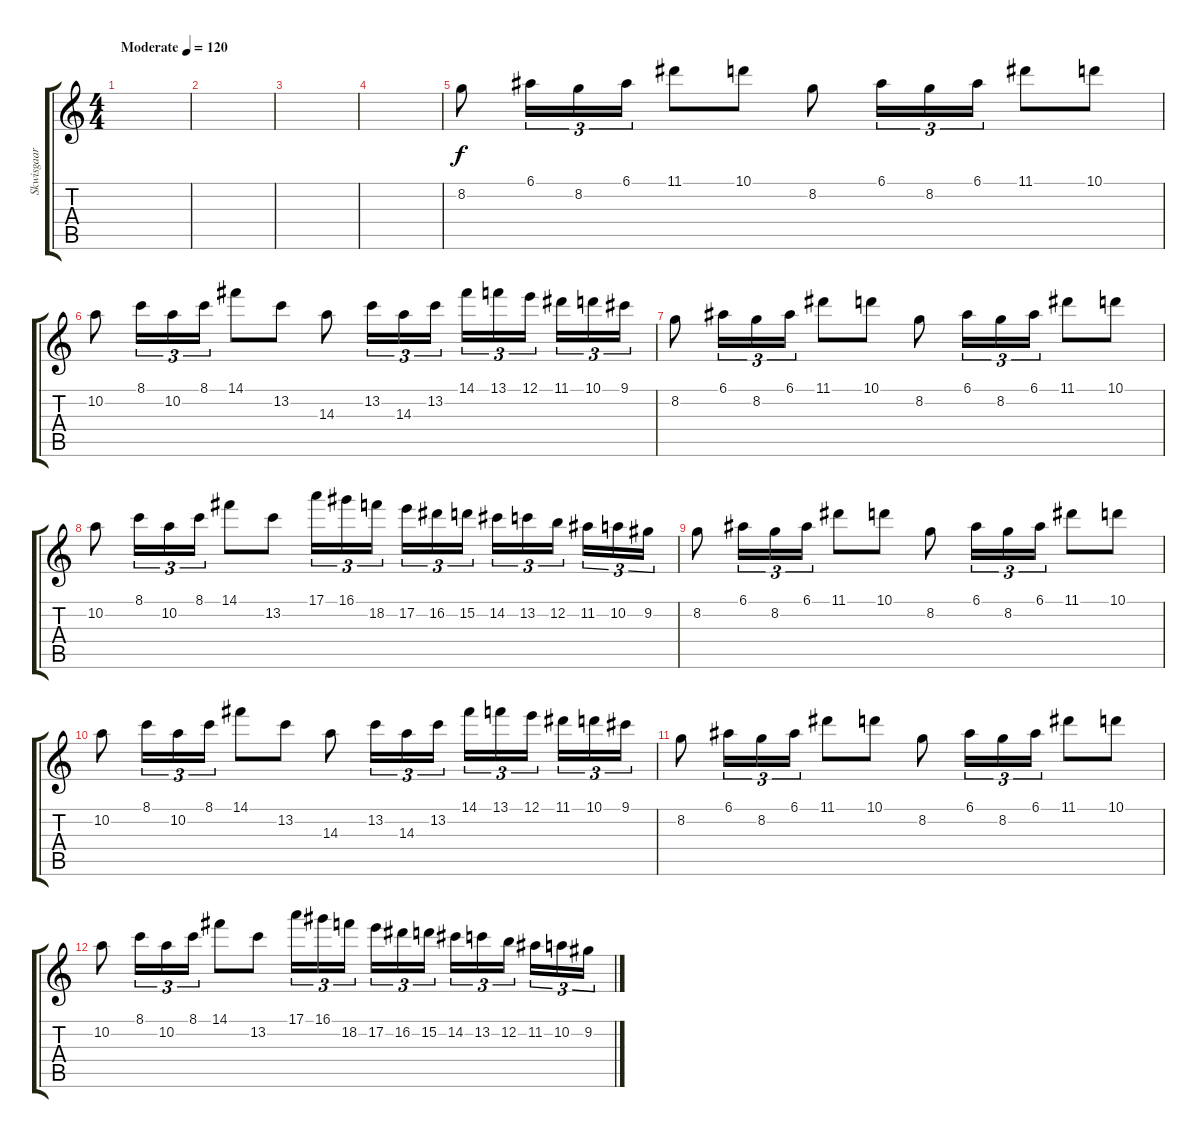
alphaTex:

\track ("Skwisgaar" "Skwisgaar") {instrument distortionguitar}
\staff {score tabs}
\tuning (E4 B3 G3 D3 A2 E2) {hide}
\ts (4 4)
\tempo (120 "Moderate")
\clef g2
\ks aminor
|
|
|
|
8.2.8 6.1.16{tu (3 2)} 8.2.16{tu (3 2)} 6.1.16{tu (3 2)} 11.1.8 10.1.8 8.2.8 6.1.16{tu (3 2)} 8.2.16{tu (3 2)} 6.1.16{tu (3 2)} 11.1.8 10.1.8 |
10.2.8 8.1.16{tu (3 2)} 10.2.16{tu (3 2)} 8.1.16{tu (3 2)} 14.1.8 13.2.8 14.3.8 13.2.16{tu (3 2)} 14.3.16{tu (3 2)} 13.2.16{tu (3 2)} 14.1.16{tu (3 2)} 13.1.16{tu (3 2)} 12.1.16{tu (3 2) beam splitsecondary} 11.1.16{tu (3 2)} 10.1.16{tu (3 2)} 9.1.16{tu (3 2)} |
8.2.8 6.1.16{tu (3 2)} 8.2.16{tu (3 2)} 6.1.16{tu (3 2)} 11.1.8 10.1.8 8.2.8 6.1.16{tu (3 2)} 8.2.16{tu (3 2)} 6.1.16{tu (3 2)} 11.1.8 10.1.8 |
10.2.8 8.1.16{tu (3 2)} 10.2.16{tu (3 2)} 8.1.16{tu (3 2)} 14.1.8 13.2.8 17.1.16{tu (3 2)} 16.1.16{tu (3 2)} 18.2.16{tu (3 2) beam splitsecondary} 17.2.16{tu (3 2)} 16.2.16{tu (3 2)} 15.2.16{tu (3 2)} 14.2.16{tu (3 2)} 13.2.16{tu (3 2)} 12.2.16{tu (3 2) beam splitsecondary} 11.2.16{tu (3 2)} 10.2.16{tu (3 2)} 9.2.16{tu (3 2)} |
8.2.8 6.1.16{tu (3 2)} 8.2.16{tu (3 2)} 6.1.16{tu (3 2)} 11.1.8 10.1.8 8.2.8 6.1.16{tu (3 2)} 8.2.16{tu (3 2)} 6.1.16{tu (3 2)} 11.1.8 10.1.8 |
10.2.8 8.1.16{tu (3 2)} 10.2.16{tu (3 2)} 8.1.16{tu (3 2)} 14.1.8 13.2.8 14.3.8 13.2.16{tu (3 2)} 14.3.16{tu (3 2)} 13.2.16{tu (3 2)} 14.1.16{tu (3 2)} 13.1.16{tu (3 2)} 12.1.16{tu (3 2) beam splitsecondary} 11.1.16{tu (3 2)} 10.1.16{tu (3 2)} 9.1.16{tu (3 2)} |
8.2.8 6.1.16{tu (3 2)} 8.2.16{tu (3 2)} 6.1.16{tu (3 2)} 11.1.8 10.1.8 8.2.8 6.1.16{tu (3 2)} 8.2.16{tu (3 2)} 6.1.16{tu (3 2)} 11.1.8 10.1.8 |
10.2.8 8.1.16{tu (3 2)} 10.2.16{tu (3 2)} 8.1.16{tu (3 2)} 14.1.8 13.2.8 17.1.16{tu (3 2)} 16.1.16{tu (3 2)} 18.2.16{tu (3 2) beam splitsecondary} 17.2.16{tu (3 2)} 16.2.16{tu (3 2)} 15.2.16{tu (3 2)} 14.2.16{tu (3 2)} 13.2.16{tu (3 2)} 12.2.16{tu (3 2) beam splitsecondary} 11.2.16{tu (3 2)} 10.2.16{tu (3 2)} 9.2.16{tu (3 2)}
